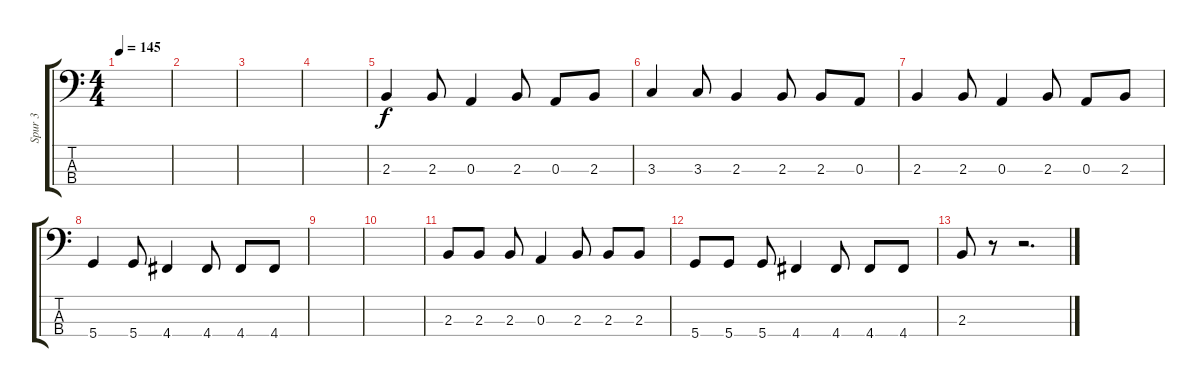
\track ("Spur 3" "Spur 3") {instrument electricbassfinger}
\staff {score tabs}
\tuning (G2 D2 A1 D1) {hide}
\ts (4 4)
\tempo 145
\clef f4
\ks c
|
|
|
|
2.3.4 2.3.8 0.3.4 2.3.8 0.3.8 2.3.8 |
3.3.4 3.3.8 2.3.4 2.3.8 2.3.8 0.3.8 |
2.3.4 2.3.8 0.3.4 2.3.8 0.3.8 2.3.8 |
5.4.4 5.4.8 4.4.4 4.4.8 4.4.8 4.4.8 |
|
|
2.3.8 2.3.8 2.3.8 0.3.4 2.3.8 2.3.8 2.3.8 |
5.4.8 5.4.8 5.4.8 4.4.4 4.4.8 4.4.8 4.4.8 |
2.3.8 r.8 r.2{d}
